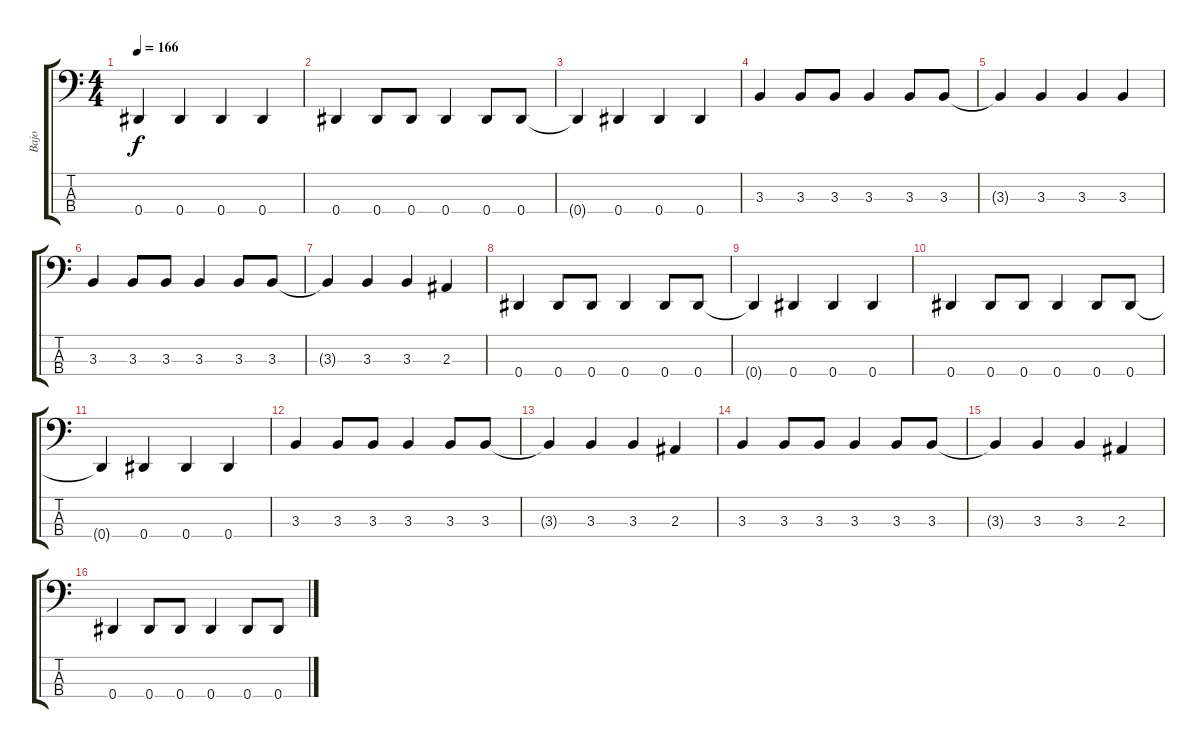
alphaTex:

\track ("Bajo" "Bajo") {instrument electricbassfinger}
\staff {score tabs}
\tuning (Gb2 Db2 Ab1 Eb1) {hide}
\ts (4 4)
\tempo 166
\clef f4
\ks c
0.4{t}.4{dy f} 0.4.4 0.4.4 0.4.4 |
0.4.4 0.4.8 0.4.8 0.4.4 0.4.8 0.4.8 |
0.4{t}.4 0.4.4 0.4.4 0.4.4 |
3.3.4 3.3.8 3.3.8 3.3.4 3.3.8 3.3.8 |
3.3{t}.4 3.3.4 3.3.4 3.3.4 |
3.3.4 3.3.8 3.3.8 3.3.4 3.3.8 3.3.8 |
3.3{t}.4 3.3.4 3.3.4 2.3.4 |
0.4.4 0.4.8 0.4.8 0.4.4 0.4.8 0.4.8 |
0.4{t}.4 0.4.4 0.4.4 0.4.4 |
0.4.4 0.4.8 0.4.8 0.4.4 0.4.8 0.4.8 |
0.4{t}.4 0.4.4 0.4.4 0.4.4 |
3.3.4 3.3.8 3.3.8 3.3.4 3.3.8 3.3.8 |
3.3{t}.4 3.3.4 3.3.4 2.3.4 |
3.3.4 3.3.8 3.3.8 3.3.4 3.3.8 3.3.8 |
3.3{t}.4 3.3.4 3.3.4 2.3.4 |
0.4.4 0.4.8 0.4.8 0.4.4 0.4.8 0.4.8
